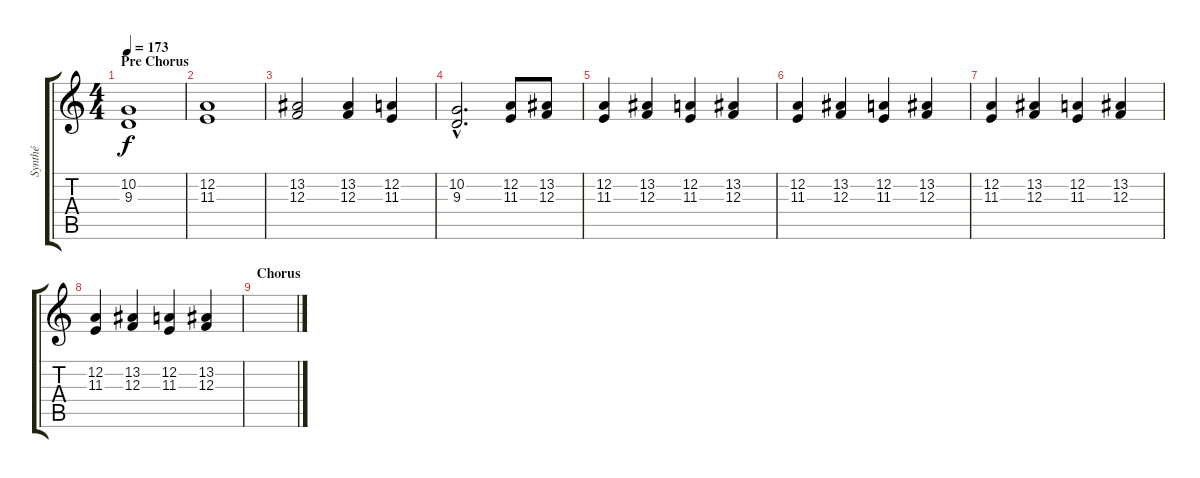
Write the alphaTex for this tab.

\track ("Synthé" "Synthé") {instrument pad3polysynth}
\staff {score tabs}
\tuning (D4 A3 F3 C3 G2 D2) {hide}
\ts (4 4)
\section ("" "Pre Chorus")
\tempo 173
\clef g2
\ks c
(10.2 9.3).1{dy f volume 11} |
(12.2 11.3).1 |
(13.2 12.3).2 (13.2 12.3).4 (12.2 11.3).4 |
(10.2{hac} 9.3{hac}).2{d} (12.2 11.3).8 (13.2 12.3).8 |
(12.2 11.3).4 (13.2 12.3).4 (12.2 11.3).4 (13.2 12.3).4 |
(12.2 11.3).4 (13.2 12.3).4 (12.2 11.3).4 (13.2 12.3).4 |
(12.2 11.3).4 (13.2 12.3).4 (12.2 11.3).4 (13.2 12.3).4 |
(12.2 11.3).4 (13.2 12.3).4 (12.2 11.3).4 (13.2 12.3).4 |
\section ("" "Chorus")
